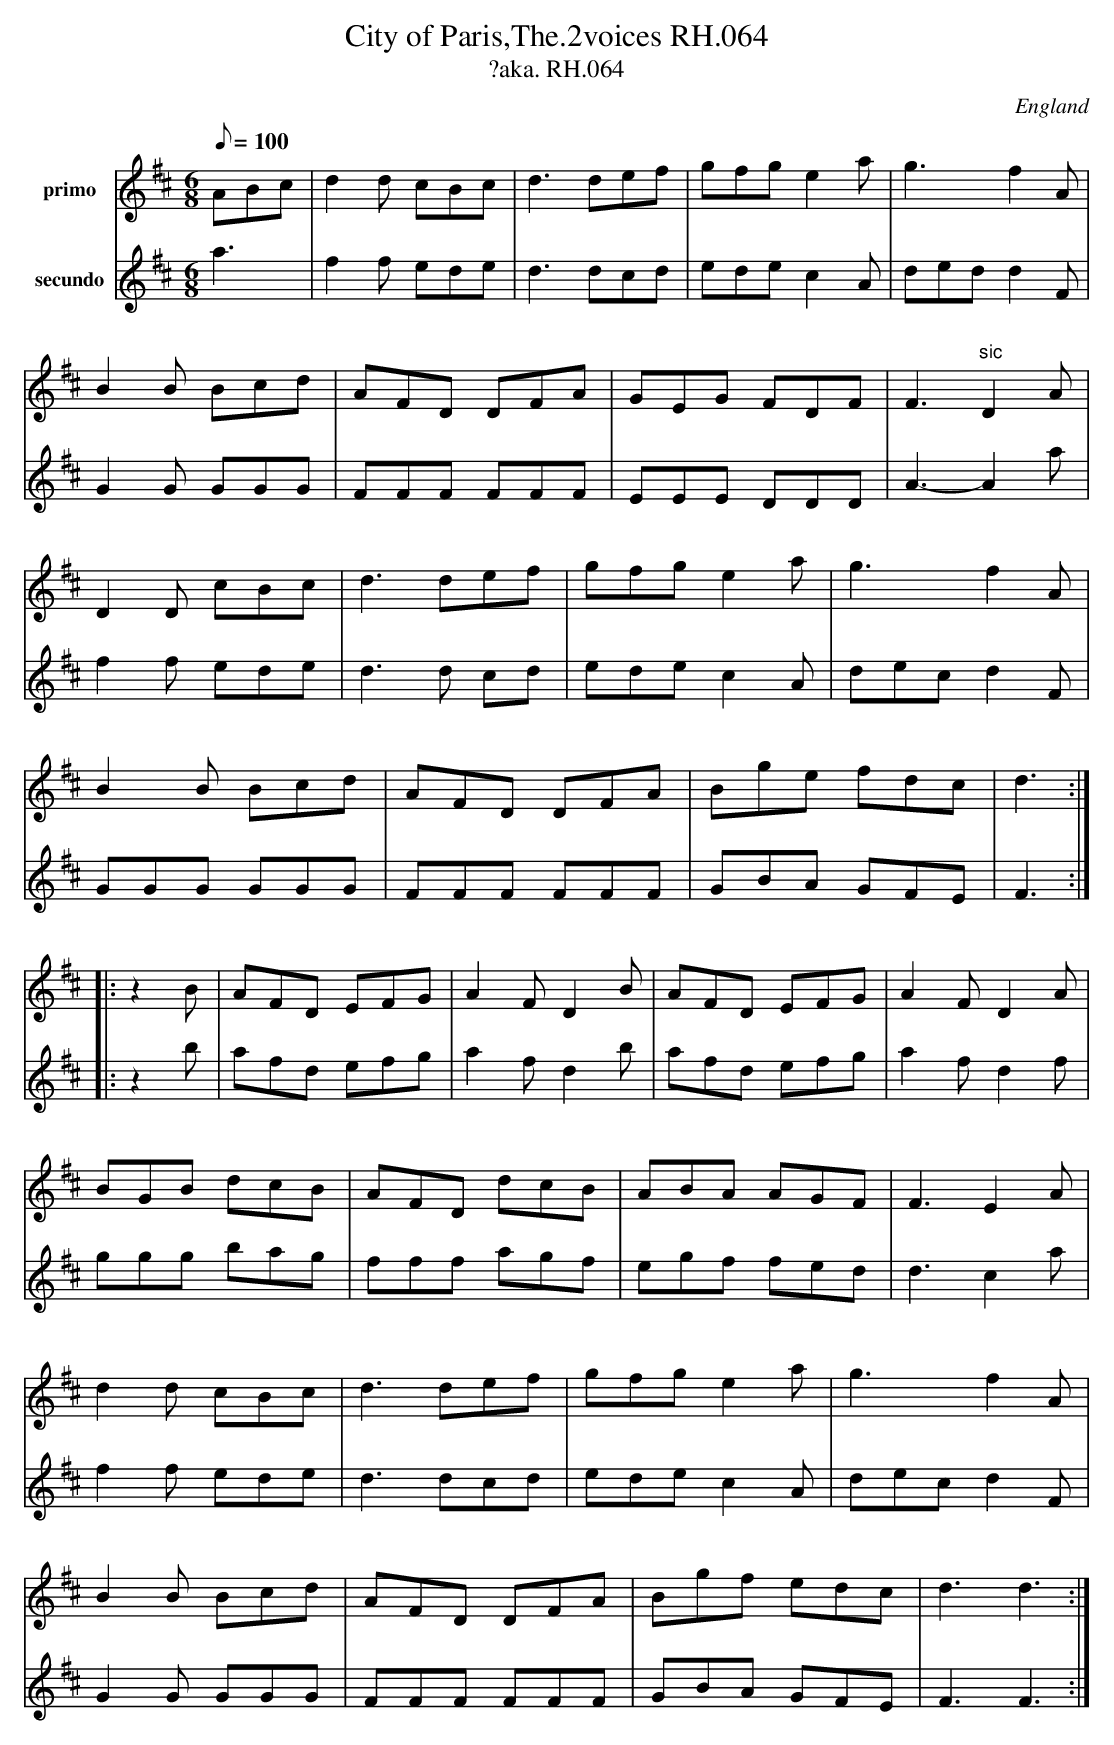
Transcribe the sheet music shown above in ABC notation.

X:1
T:City of Paris,The.2voices RH.064
T:?aka. RH.064
L:1/8
M:6/8
O:England
Q:100
V:1 name="primo"
V:2 name="secundo"
K:D
[V:1] ABc|d2d cBc|d3 def|gfg e2a|g3 f2A|
[V:2] a3|f2f ede|d3 dcd|ede c2A|ded d2F|
[V:1] B2B Bcd|AFD DFA|GEG FDF|F3 "sic"D2A|
[V:2] G2G GGG|FFF FFF|EEE DDD|A3-A2a|
[V:1] D2D cBc|d3 def|gfg e2a|g3 f2A|
[V:2] f2f ede|d3d cd|ede c2A|dec d2F|
[V:1] B2B Bcd|AFD DFA|Bge fdc|d3:|
[V:2] GGG GGG|FFF FFF|GBA GFE|F3:|
[V:1]|:z2B|AFD EFG|A2F D2B|AFD EFG|A2F D2A|
[V:2]|:z2b|afd efg|a2f d2b|afd efg|a2f d2f|
[V:1] BGB dcB|AFD dcB|ABA AGF|F3 E2A|
[V:2] ggg bag|fff agf|egf fed|d3 c2a|
[V:1] d2d cBc|d3 def|gfg e2a|g3 f2A|
[V:2] f2f ede|d3 dcd|ede c2A|dec d2F|
[V:1] B2B Bcd|AFD DFA|Bgf edc|d3 d3:|
[V:2] G2G GGG|FFF FFF|GBA GFE|F3 F3:|
